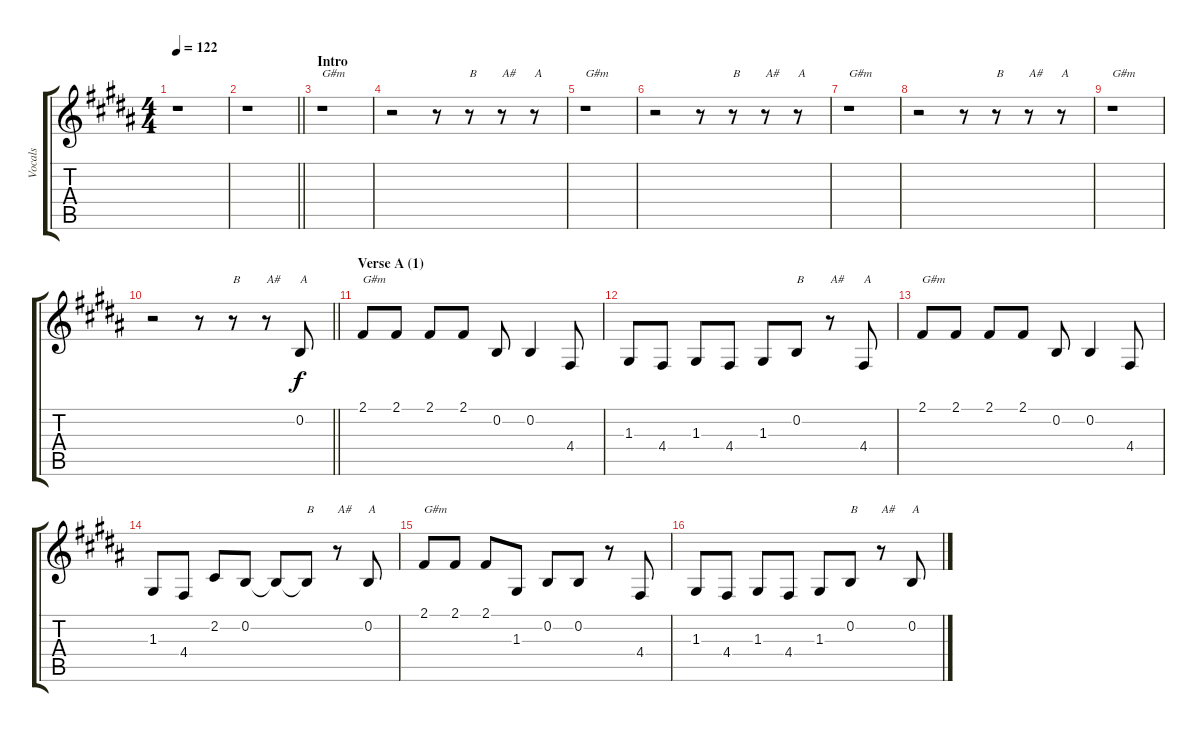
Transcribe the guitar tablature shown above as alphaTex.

\track ("Vocals" "Vocals") {instrument sopranosax}
\staff {score tabs}
\tuning (E4 B3 G3 D3 A2 E2) {hide}
\ts (4 4)
\tempo 122
\clef g2
\ks g#minor
r.1{dy f instrument sopranosax} |
\barLineRight lightlight
r.1 |
\section ("" "Intro")
r.1{txt "G#m"} |
r.2 r.8 r.8{txt "B"} r.8{txt "A#"} r.8{txt "A"} |
r.1{txt "G#m"} |
r.2 r.8 r.8{txt "B"} r.8{txt "A#"} r.8{txt "A"} |
r.1{txt "G#m"} |
r.2 r.8 r.8{txt "B"} r.8{txt "A#"} r.8{txt "A"} |
r.1{txt "G#m"} |
\barLineRight lightlight
r.2 r.8 r.8{txt "B"} r.8{txt "A#"} 0.2.8{txt "A"} |
\section ("" "Verse A (1)")
2.1.8{txt "G#m"} 2.1.8 2.1.8 2.1.8 0.2.8 0.2.4 4.4.8 |
1.3.8 4.4.8 1.3.8 4.4.8 1.3.8 0.2.8{txt "B"} r.8{txt "A#"} 4.4.8{txt "A"} |
2.1.8{txt "G#m"} 2.1.8 2.1.8 2.1.8 0.2.8 0.2.4 4.4.8 |
1.3.8 4.4.8 2.2.8 0.2.8 0.2{t}.8 0.2{t}.8{txt "B"} r.8{txt "A#"} 0.2.8{txt "A"} |
2.1.8{txt "G#m"} 2.1.8 2.1.8 1.3.8 0.2.8 0.2.8 r.8 4.4.8 |
1.3.8 4.4.8 1.3.8 4.4.8 1.3.8 0.2.8{txt "B"} r.8{txt "A#"} 0.2.8{txt "A"}
